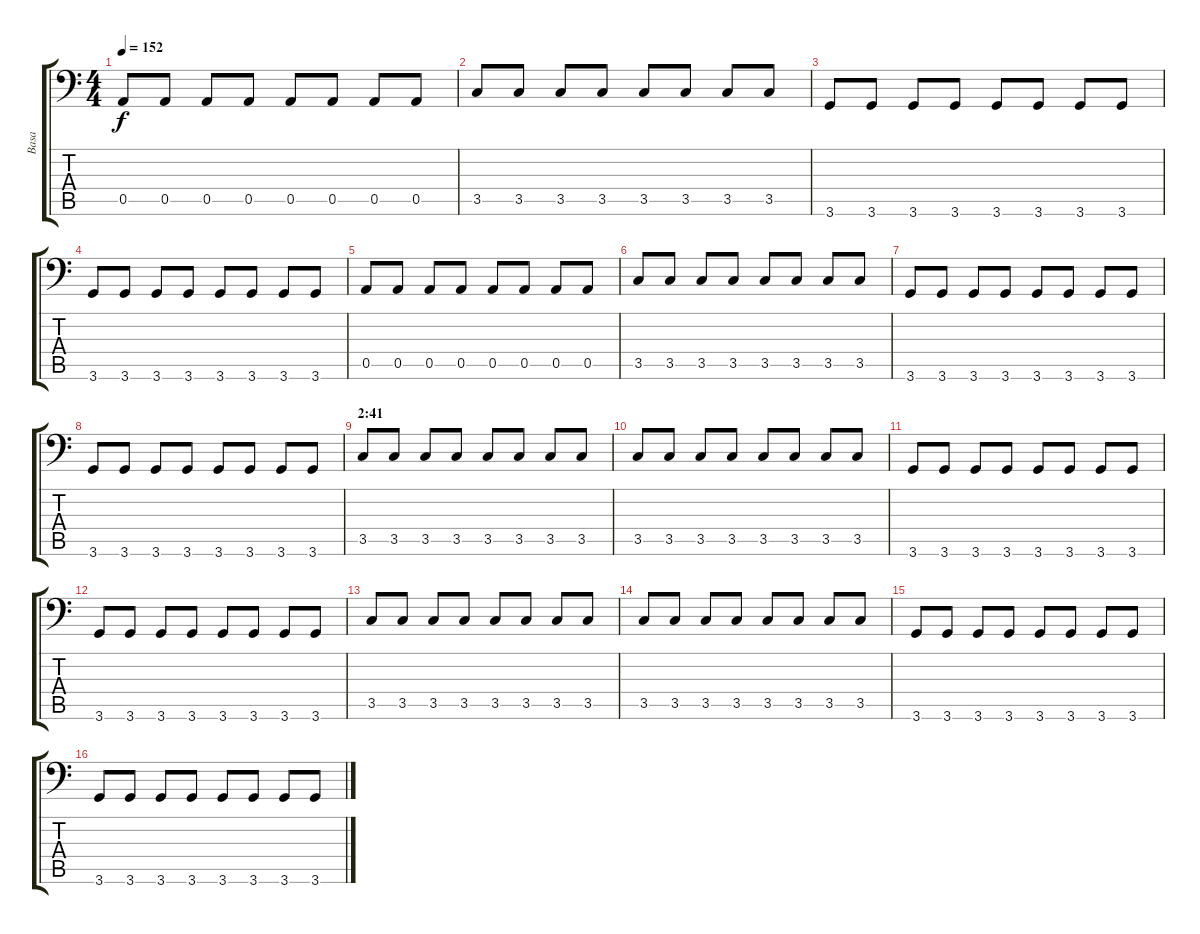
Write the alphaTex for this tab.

\track ("Basa" "Basa") {instrument electricbassfinger}
\staff {score tabs}
\tuning (E3 B2 G2 D2 A1 E1) {hide}
\ts (4 4)
\tempo 152
\clef f4
\ks c
0.5.8{dy f} 0.5.8 0.5.8 0.5.8 0.5.8 0.5.8 0.5.8 0.5.8 |
3.5.8 3.5.8 3.5.8 3.5.8 3.5.8 3.5.8 3.5.8 3.5.8 |
3.6.8 3.6.8 3.6.8 3.6.8 3.6.8 3.6.8 3.6.8 3.6.8 |
3.6.8 3.6.8 3.6.8 3.6.8 3.6.8 3.6.8 3.6.8 3.6.8 |
0.5.8 0.5.8 0.5.8 0.5.8 0.5.8 0.5.8 0.5.8 0.5.8 |
3.5.8 3.5.8 3.5.8 3.5.8 3.5.8 3.5.8 3.5.8 3.5.8 |
3.6.8{volume 16} 3.6.8 3.6.8 3.6.8 3.6.8 3.6.8 3.6.8 3.6.8 |
3.6.8 3.6.8 3.6.8 3.6.8 3.6.8 3.6.8 3.6.8 3.6.8 |
\section ("" "2:41")
3.5.8{volume 16} 3.5.8 3.5.8 3.5.8 3.5.8 3.5.8 3.5.8 3.5.8 |
3.5.8 3.5.8 3.5.8 3.5.8 3.5.8 3.5.8 3.5.8 3.5.8 |
3.6.8 3.6.8 3.6.8 3.6.8 3.6.8 3.6.8 3.6.8 3.6.8 |
3.6.8 3.6.8 3.6.8 3.6.8 3.6.8 3.6.8 3.6.8 3.6.8 |
3.5.8 3.5.8 3.5.8 3.5.8 3.5.8 3.5.8 3.5.8 3.5.8 |
3.5.8 3.5.8 3.5.8 3.5.8 3.5.8 3.5.8 3.5.8 3.5.8 |
3.6.8 3.6.8 3.6.8 3.6.8 3.6.8 3.6.8 3.6.8 3.6.8 |
3.6.8 3.6.8 3.6.8 3.6.8 3.6.8 3.6.8 3.6.8 3.6.8
